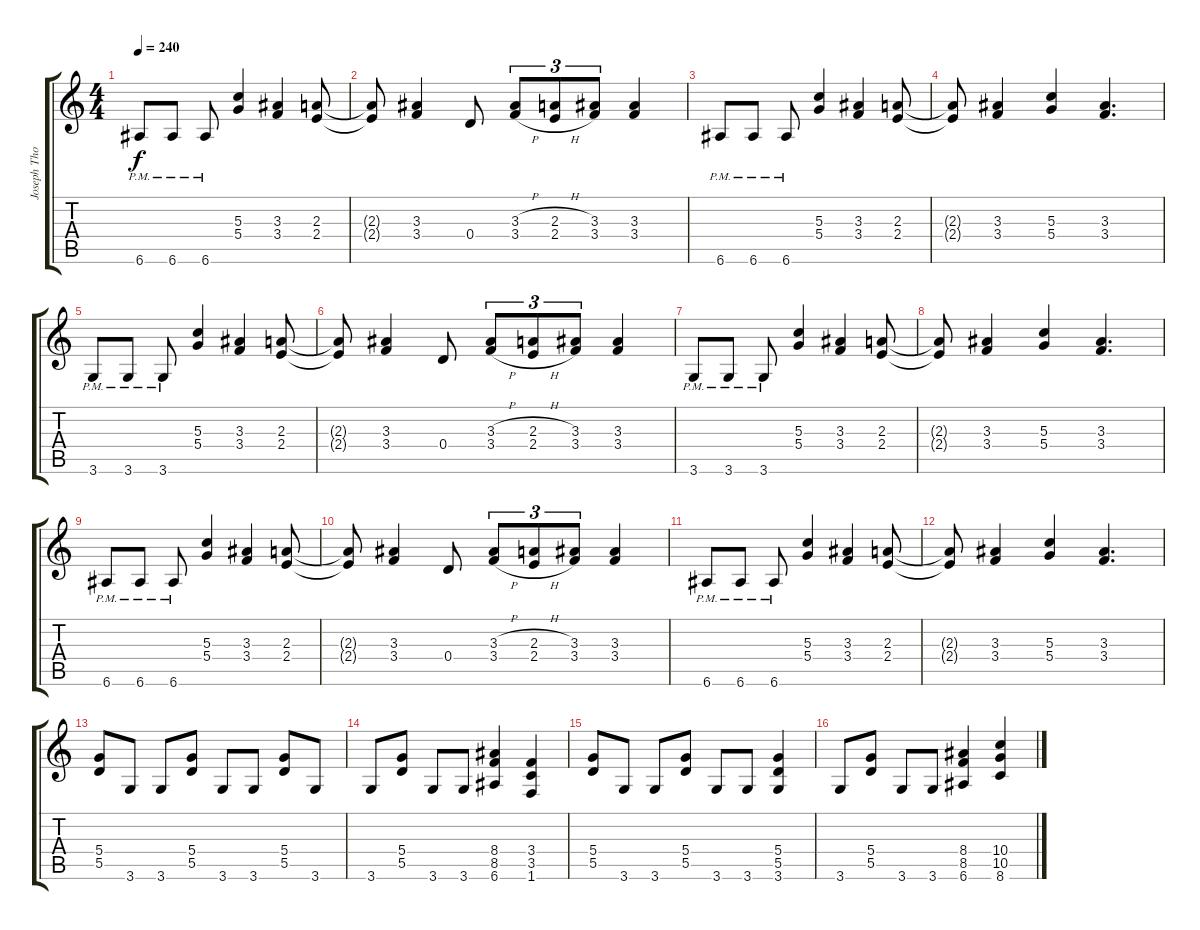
\track ("Joseph Tholl" "Joseph Tho") {instrument overdrivenguitar}
\staff {score tabs}
\tuning (E4 B3 G3 D3 A2 E2) {hide}
\ts (4 4)
\tempo 240
\clef g2
\ks c
6.6{pm}.8{dy f} 6.6{pm}.8 6.6{pm}.8 (5.3 5.4).4 (3.3 3.4).4 (2.3 2.4).8 |
(2.3{t} 2.4{t}).8 (3.3 3.4).4 0.4.8 (3.3{h} 3.4{h}).8{tu (3 2)} (2.3{h} 2.4{h}).8{tu (3 2)} (3.3 3.4).8{tu (3 2)} (3.3 3.4).4 |
6.6{pm}.8 6.6{pm}.8 6.6{pm}.8 (5.3 5.4).4 (3.3 3.4).4 (2.3 2.4).8 |
(2.3{t} 2.4{t}).8 (3.3 3.4).4 (5.3 5.4).4 (3.3 3.4).4{d} |
3.6{pm}.8 3.6{pm}.8 3.6{pm}.8 (5.3 5.4).4 (3.3 3.4).4 (2.3 2.4).8 |
(2.3{t} 2.4{t}).8 (3.3 3.4).4 0.4.8 (3.3{h} 3.4{h}).8{tu (3 2)} (2.3{h} 2.4{h}).8{tu (3 2)} (3.3 3.4).8{tu (3 2)} (3.3 3.4).4 |
3.6{pm}.8 3.6{pm}.8 3.6{pm}.8 (5.3 5.4).4 (3.3 3.4).4 (2.3 2.4).8 |
(2.3{t} 2.4{t}).8 (3.3 3.4).4 (5.3 5.4).4 (3.3 3.4).4{d} |
6.6{pm}.8 6.6{pm}.8 6.6{pm}.8 (5.3 5.4).4 (3.3 3.4).4 (2.3 2.4).8 |
(2.3{t} 2.4{t}).8 (3.3 3.4).4 0.4.8 (3.3{h} 3.4{h}).8{tu (3 2)} (2.3{h} 2.4{h}).8{tu (3 2)} (3.3 3.4).8{tu (3 2)} (3.3 3.4).4 |
6.6{pm}.8 6.6{pm}.8 6.6{pm}.8 (5.3 5.4).4 (3.3 3.4).4 (2.3 2.4).8 |
(2.3{t} 2.4{t}).8 (3.3 3.4).4 (5.3 5.4).4 (3.3 3.4).4{d} |
(5.4 5.5).8 3.6.8 3.6.8 (5.4 5.5).8 3.6.8 3.6.8 (5.4 5.5).8 3.6.8 |
3.6.8 (5.4 5.5).8 3.6.8 3.6.8 (8.4 8.5 6.6).4 (3.4 3.5 1.6).4 |
(5.4 5.5).8 3.6.8 3.6.8 (5.4 5.5).8 3.6.8 3.6.8 (5.4 5.5 3.6).4 |
3.6.8 (5.4 5.5).8 3.6.8 3.6.8 (8.4 8.5 6.6).4 (10.4 10.5 8.6).4
